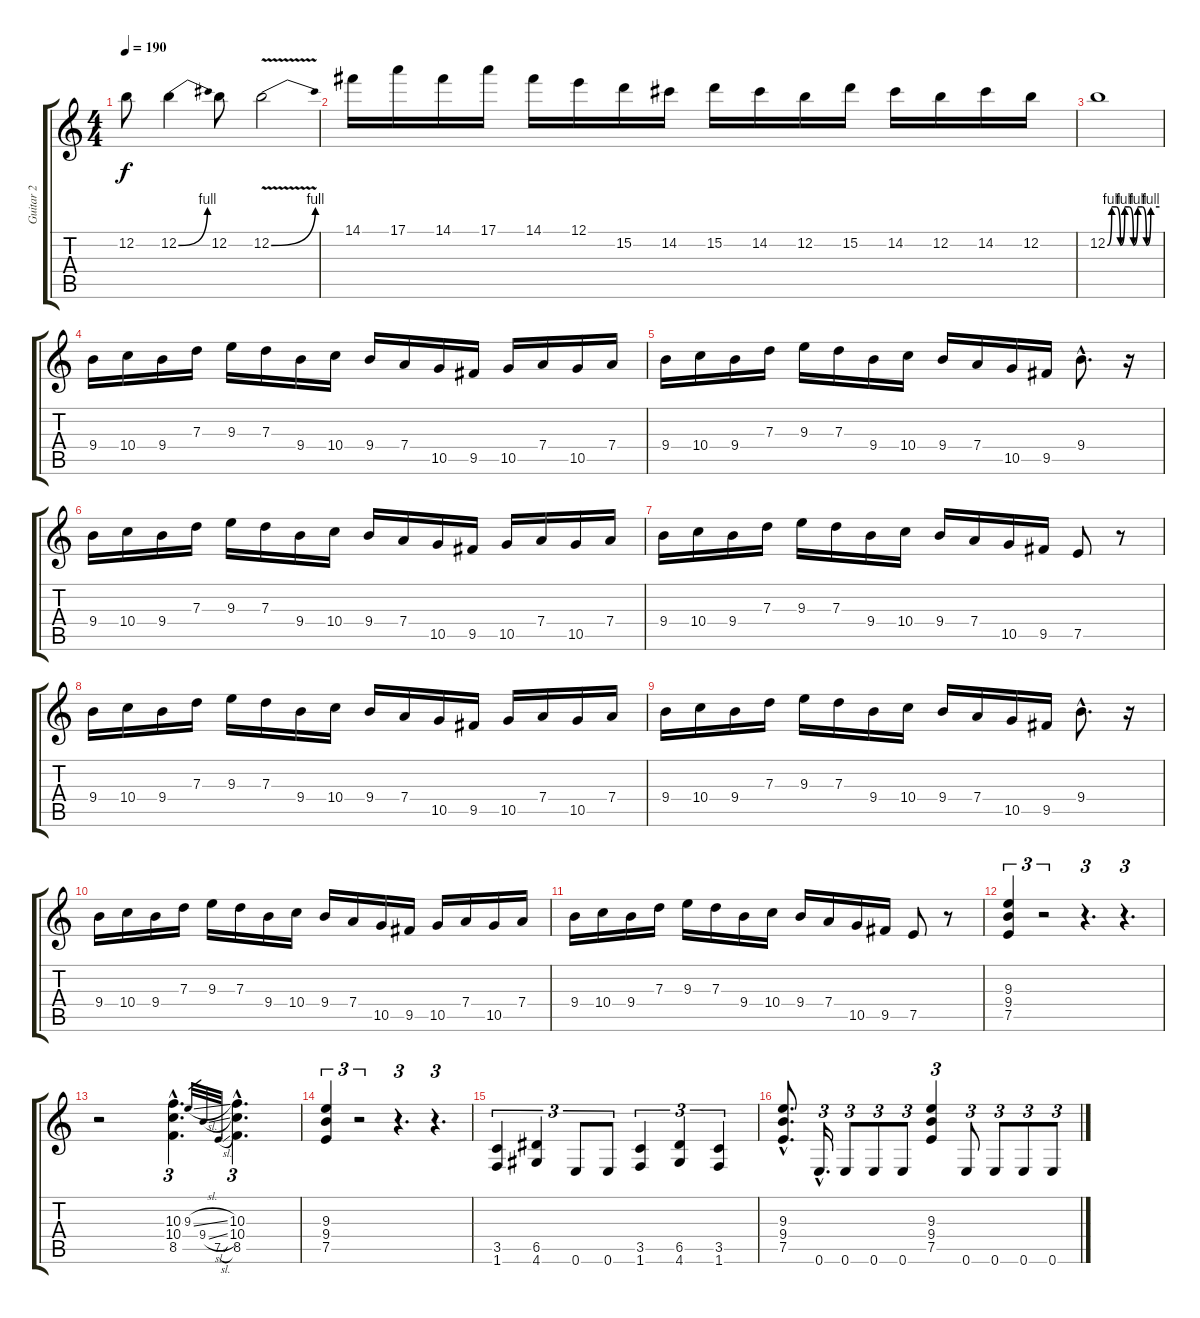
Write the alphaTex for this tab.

\track ("Guitar 2" "Guitar 2") {instrument distortionguitar}
\staff {score tabs}
\tuning (E4 B3 G3 D3 A2 E2) {hide}
\ts (4 4)
\tempo 190
\clef g2
\ks c
12.2.8{dy f} 12.2{be (bend 0 0 60 4)}.4 12.2.8 12.2{be (bend 0 0 60 4) v}.2 |
14.1.16 17.1.16 14.1.16 17.1.16 14.1.16 12.1.16 15.2.16 14.2.16 15.2.16 14.2.16 12.2.16 15.2.16 14.2.16 12.2.16 14.2.16 12.2.16 |
12.2{be (custom 0 0 5 4 10 4 15 0 20 4 25 4 30 0 35 4 40 4 45 0 50 4 60 4)}.1 |
9.4.16 10.4.16 9.4.16 7.3.16 9.3.16 7.3.16 9.4.16 10.4.16 9.4.16 7.4.16 10.5.16 9.5.16 10.5.16 7.4.16 10.5.16 7.4.16 |
9.4.16 10.4.16 9.4.16 7.3.16 9.3.16 7.3.16 9.4.16 10.4.16 9.4.16 7.4.16 10.5.16 9.5.16 9.4{hac}.8{d} r.16 |
9.4.16 10.4.16 9.4.16 7.3.16 9.3.16 7.3.16 9.4.16 10.4.16 9.4.16 7.4.16 10.5.16 9.5.16 10.5.16 7.4.16 10.5.16 7.4.16 |
9.4.16 10.4.16 9.4.16 7.3.16 9.3.16 7.3.16 9.4.16 10.4.16 9.4.16 7.4.16 10.5.16 9.5.16 7.5.8 r.8 |
9.4.16 10.4.16 9.4.16 7.3.16 9.3.16 7.3.16 9.4.16 10.4.16 9.4.16 7.4.16 10.5.16 9.5.16 10.5.16 7.4.16 10.5.16 7.4.16 |
9.4.16 10.4.16 9.4.16 7.3.16 9.3.16 7.3.16 9.4.16 10.4.16 9.4.16 7.4.16 10.5.16 9.5.16 9.4{hac}.8{d} r.16 |
9.4.16 10.4.16 9.4.16 7.3.16 9.3.16 7.3.16 9.4.16 10.4.16 9.4.16 7.4.16 10.5.16 9.5.16 10.5.16 7.4.16 10.5.16 7.4.16 |
9.4.16 10.4.16 9.4.16 7.3.16 9.3.16 7.3.16 9.4.16 10.4.16 9.4.16 7.4.16 10.5.16 9.5.16 7.5.8 r.8 |
(9.3 9.4 7.5).4{tu (3 2)} r.2{tu (3 2)} r.4{d tu (3 2)} r.4{d tu (3 2)} |
r.2 (10.3{hac} 10.4{hac} 8.5{hac}).4{d tu (3 2)} 9.3{sl}.32{gr} 9.4{sl}.32{gr} 7.5{sl}.32{gr} (10.3{hac} 10.4{hac} 8.5{hac}).4{d tu (3 2)} |
(9.3 9.4 7.5).4{tu (3 2)} r.2{tu (3 2)} r.4{d tu (3 2)} r.4{d tu (3 2)} |
(3.5 1.6).4{tu (3 2)} (6.5 4.6).4{tu (3 2)} 0.6.8{tu (3 2)} 0.6.8{tu (3 2)} (3.5 1.6).4{tu (3 2)} (6.5 4.6).4{tu (3 2)} (3.5 1.6).4{tu (3 2)} |
(9.3{hac} 9.4{hac} 7.5{hac}).8{d} 0.6{hac}.16{d tu (3 2)} 0.6.8{tu (3 2)} 0.6.8{tu (3 2)} 0.6.8{tu (3 2)} (9.3 9.4 7.5).4{tu (3 2)} 0.6.8{tu (3 2)} 0.6.8{tu (3 2)} 0.6.8{tu (3 2)} 0.6.8{tu (3 2)}
